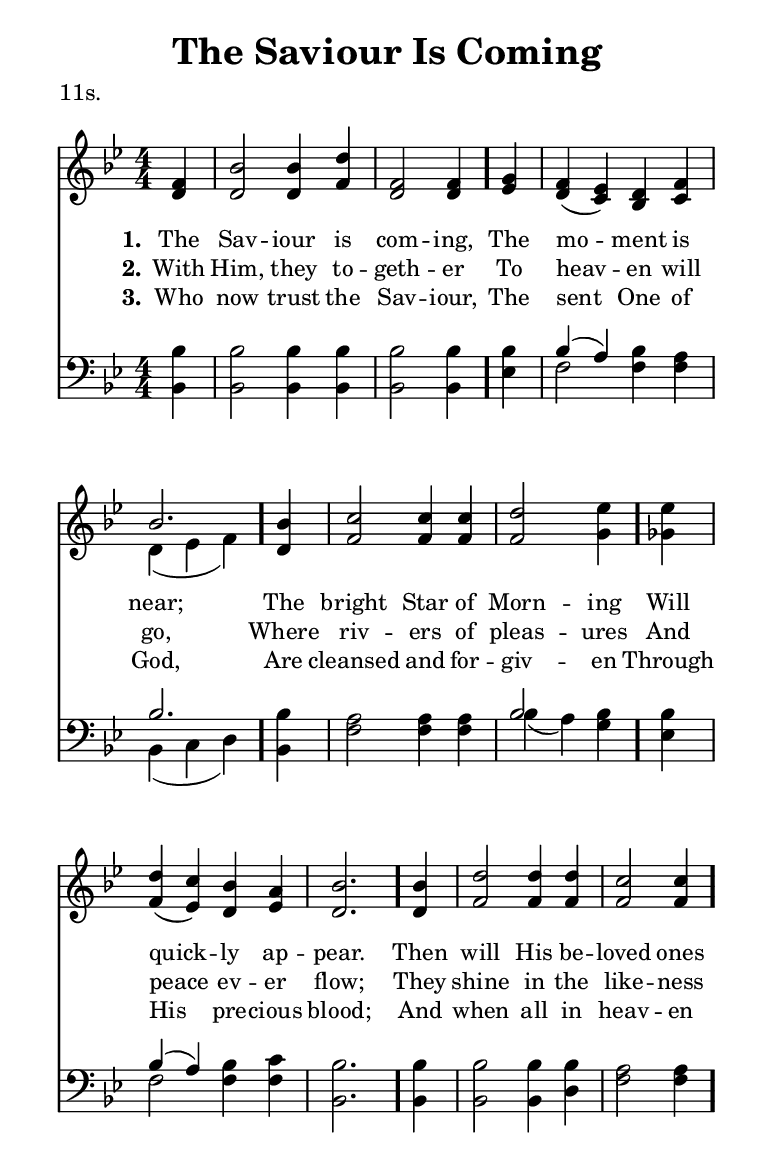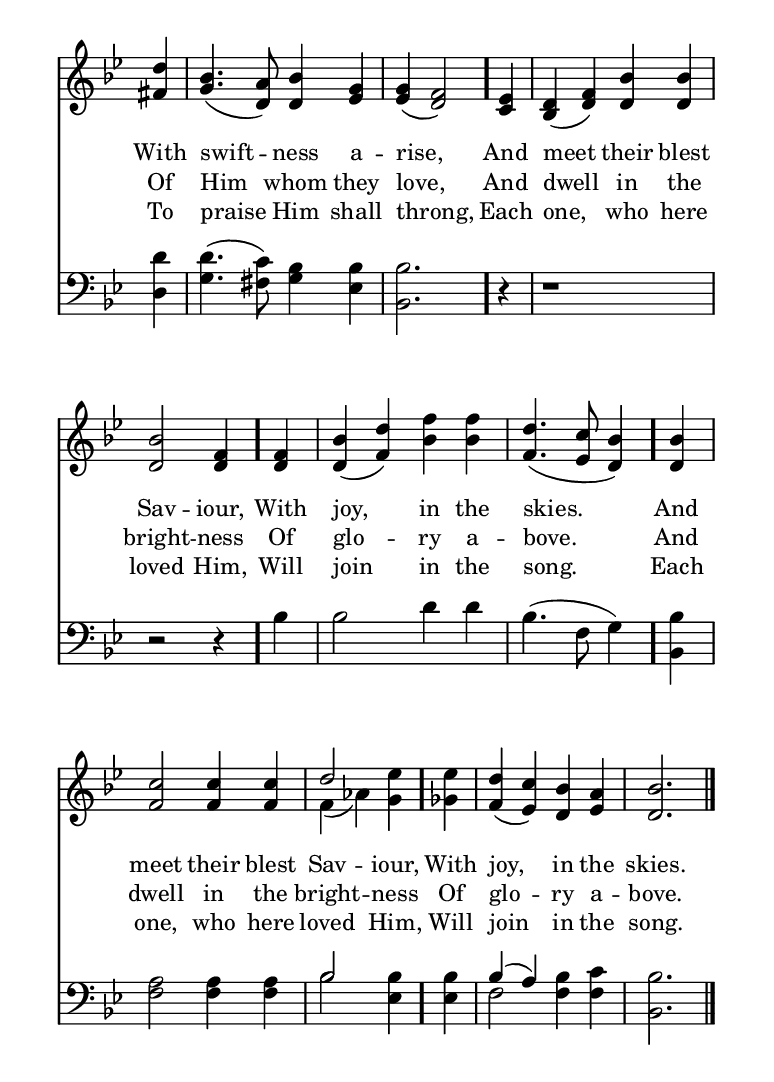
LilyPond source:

\include "common/global.ily"
\paper {
  \include "common/paper.ily"
  system-count = #(cond (is-eogsized 5) (#t #f))
}

\header{
  hymnnumber = "197"
  title = "The Saviour Is Coming"
  tunename = ""
  meter = "11s."
  poet = ""
  composer = ""
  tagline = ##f
}

global = {
  \include "common/overrides.ily"
  \override Staff.TimeSignature.style = #'numbered % original has `c`
  \time 4/4
  \override Score.MetronomeMark.transparent = ##t % hide all fermata changes too
  \tempo 4=100
  \key bes \major
  \partial 4
  \autoBeamOff
}

notesSoprano = {
\global
\relative c' {

  f4 | bes2 bes4 d | f,2 f4
  g4 | f( ees) d f | bes2. \eogbreak
  bes4 | c2 c4 c | d2 ees4
  ees | d( c) bes a | bes2. \eogbreak
  bes4 | d2 d4 d | c2 c4
  d4 | bes4.( a8) bes4 g | g4( f2) \eogbreak
  ees4 | d( f) bes bes | bes2 f4
  f4 | bes( d) f f | d4.( c8 bes4) \eogbreak
  bes4 | c2 c4 c | d2 ees4
  ees4 | d( c) bes a | bes2.

  \bar "|."

}
}

notesAlto = {
\global
\relative e' {

  d4 | d2 d4 f | d2 d4
  ees4 | d( c) bes c | d( ees f)
  d4 | f2 f4 f | f2 g4
  ges4 | f( ees) d ees | d2.
  d4 | f2 f4 f | f2 f4
  fis4 | g4.( d8) d4 ees | ees( d2)
  c4 | bes( d) d d | d2 d4
  d4 | d( f) bes bes | f4.( ees8 d4)
  d4 | f2 f4 f | f4( aes) g
  ges4 | f( ees) d ees | d2.

}
}

notesTenor = {
\global
\relative a {

  bes4 | bes2 bes4 bes | bes2 bes4
  bes4 | bes( a) bes a | bes2.
  bes4 | a2 a4 a | bes2 bes4
  bes4 | bes( a) bes c | bes2.
  bes4 | bes2 bes4 bes | a2 a4
  d4 | d4.( c8) bes4 bes | bes2.
  r4 | r1 | r2 r4
  bes4 | bes2 d4 d | bes4.( f8 g4)
  bes4 | a2 a4 a | bes2 bes4
  bes4 | bes( a) bes c | bes2.

}
}

notesBass = {
\global
\relative f, {

  bes4 | bes2 bes4 bes | bes2 bes4
  ees4 | f2 f4 f | bes,( c d)
  bes4 | f'2 f4 f | bes( a) g
  ees4 | f2 f4 f | bes,2.
  bes4 | bes2 bes4 d | f2 f4
  d4 | g4.( fis8) g4 ees | bes2.
  r4 | r1 | r2 r4
  r4 | r1 | r2 r4
  bes4 | f'2 f4 f | bes2
  ees,4 ees | f2 f4 f | bes,2.

}
}

wordsA = \lyricmode {
\set stanza = "1."

The Sav -- iour is com -- ing, \bar "."
The mo -- ment is near; \bar "."
The bright Star of Morn -- ing \bar "."
Will quick -- ly ap -- pear. \bar "."
Then will His be -- loved ones \bar "."
With swift -- ness a -- rise, \bar "."
And meet their blest Sav -- iour, \bar "."
With joy, in the skies. \bar "."
%{HIDE>%} And meet their blest Sav -- iour, \bar "."
With joy, in the skies. %{<HIDE%} \bar "."

}

wordsB = \lyricmode {
\set stanza = "2."

With Him, they to -- geth -- er
To heav -- en will go,
Where riv -- ers of pleas -- ures
And peace ev -- er flow;
They shine in the like -- ness
Of Him whom they love,
And dwell in the bright -- ness
Of glo -- ry a -- bove.
%{HIDE>%} And dwell in the bright -- ness
Of glo -- ry a -- bove. %{<HIDE%}

}

wordsC = \lyricmode {
\set stanza = "3."

Who now trust the Sav -- iour,
The sent One of God,
Are cleansed and for -- giv -- en
Through His pre -- cious blood;
And when all in heav -- en
To praise Him shall throng,
Each one, who here loved Him,
Will join in the song.
%{HIDE>%} Each one, who here loved Him,
Will join in the song. %{<HIDE%}

}

\score {
  \context ChoirStaff <<
    \context Staff = upper <<
      \set Staff.autoBeaming = ##f
      \set ChoirStaff.systemStartDelimiter = #'SystemStartBar
      \set ChoirStaff.printPartCombineTexts = ##f
      \partcombine #'(2 . 9) \notesSoprano \notesAlto
      \context NullVoice = sopranos { \voiceOne << \notesSoprano >> }
      \context NullVoice = altos { \voiceTwo << \notesAlto >> }
      \context Lyrics = one   \lyricsto sopranos \wordsA
      \context Lyrics = two   \lyricsto sopranos \wordsB
      \context Lyrics = three \lyricsto sopranos \wordsC
    >>
    \context Staff = men <<
      \set Staff.autoBeaming = ##f
      \clef bass
      \set ChoirStaff.printPartCombineTexts = ##f
      \partcombine #'(2 . 9) \notesTenor \notesBass
      \context NullVoice = tenors { \voiceOne << \notesTenor >> }
      \context NullVoice = basses { \voiceTwo << \notesBass >> }
    >>
  >>
  \layout {
    \include "common/layout.ily"
  }
  \midi{
    \include "common/midi.ily"
  }
}

\version "2.19.49"  % necessary for upgrading to future LilyPond versions.

% vi:set et ts=2 sw=2 ai nocindent syntax=lilypond:
